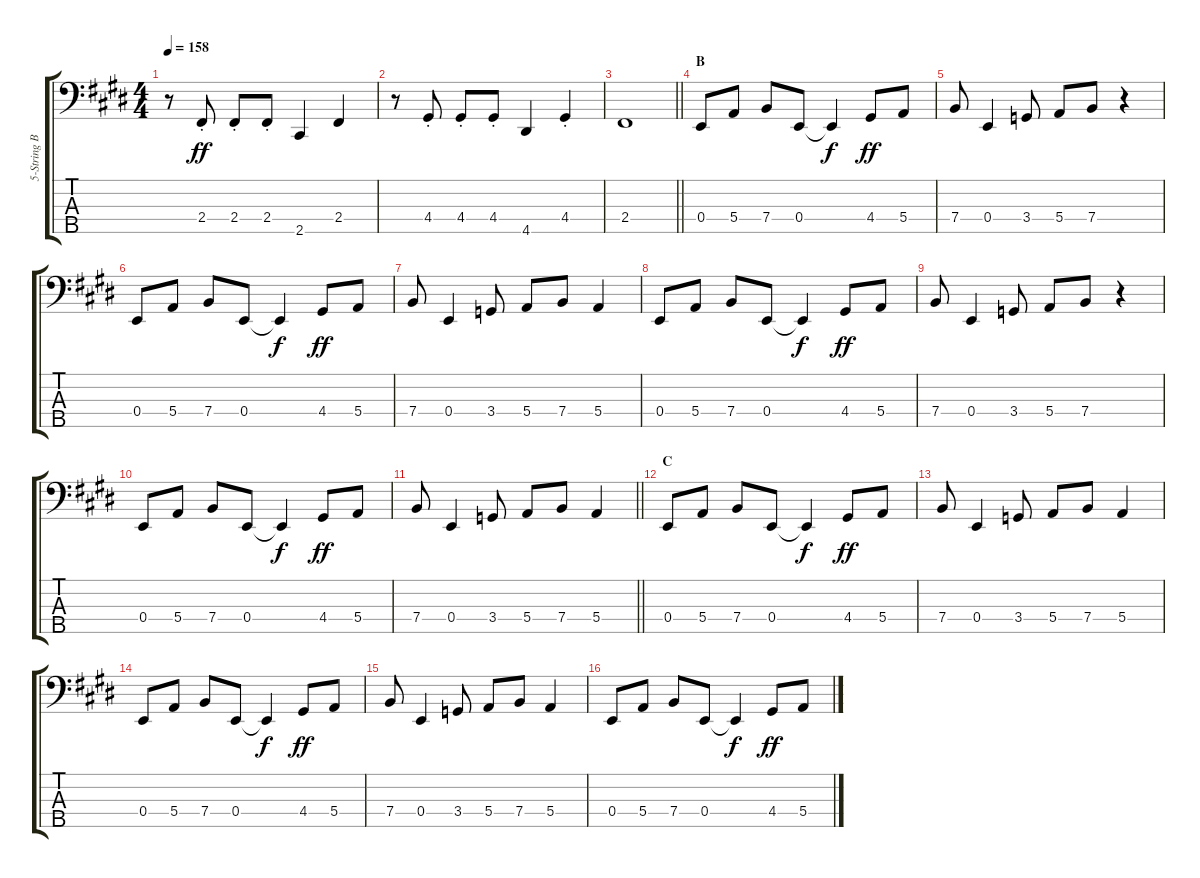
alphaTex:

\track ("5-String Bass" "5-String B") {instrument electricbassfinger}
\staff {score tabs}
\tuning (G2 D2 A1 E1 B0) {hide}
\ts (4 4)
\tempo 158
\clef f4
\ks e
r.8{dy ff} 2.4{st}.8 2.4{st}.8 2.4{st}.8 2.5.4 2.4.4 |
r.8 4.4{st}.8 4.4{st}.8 4.4{st}.8 4.5.4 4.4{st}.4 |
\barLineRight lightlight
2.4.1 |
\section ("" "B")
0.4.8 5.4.8 7.4.8 0.4.8 0.4{t}.4{dy f} 4.4.8{dy ff} 5.4.8 |
7.4.8 0.4.4 3.4.8 5.4.8 7.4.8 r.4 |
0.4.8 5.4.8 7.4.8 0.4.8 0.4{t}.4{dy f} 4.4.8{dy ff} 5.4.8 |
7.4.8 0.4.4 3.4.8 5.4.8 7.4.8 5.4.4 |
0.4.8 5.4.8 7.4.8 0.4.8 0.4{t}.4{dy f} 4.4.8{dy ff} 5.4.8 |
7.4.8 0.4.4 3.4.8 5.4.8 7.4.8 r.4 |
0.4.8 5.4.8 7.4.8 0.4.8 0.4{t}.4{dy f} 4.4.8{dy ff} 5.4.8 |
\barLineRight lightlight
7.4.8 0.4.4 3.4.8 5.4.8 7.4.8 5.4.4 |
\section ("" "C")
0.4.8 5.4.8 7.4.8 0.4.8 0.4{t}.4{dy f} 4.4.8{dy ff} 5.4.8 |
7.4.8 0.4.4 3.4.8 5.4.8 7.4.8 5.4.4 |
0.4.8 5.4.8 7.4.8 0.4.8 0.4{t}.4{dy f} 4.4.8{dy ff} 5.4.8 |
7.4.8 0.4.4 3.4.8 5.4.8 7.4.8 5.4.4 |
0.4.8 5.4.8 7.4.8 0.4.8 0.4{t}.4{dy f} 4.4.8{dy ff} 5.4.8
